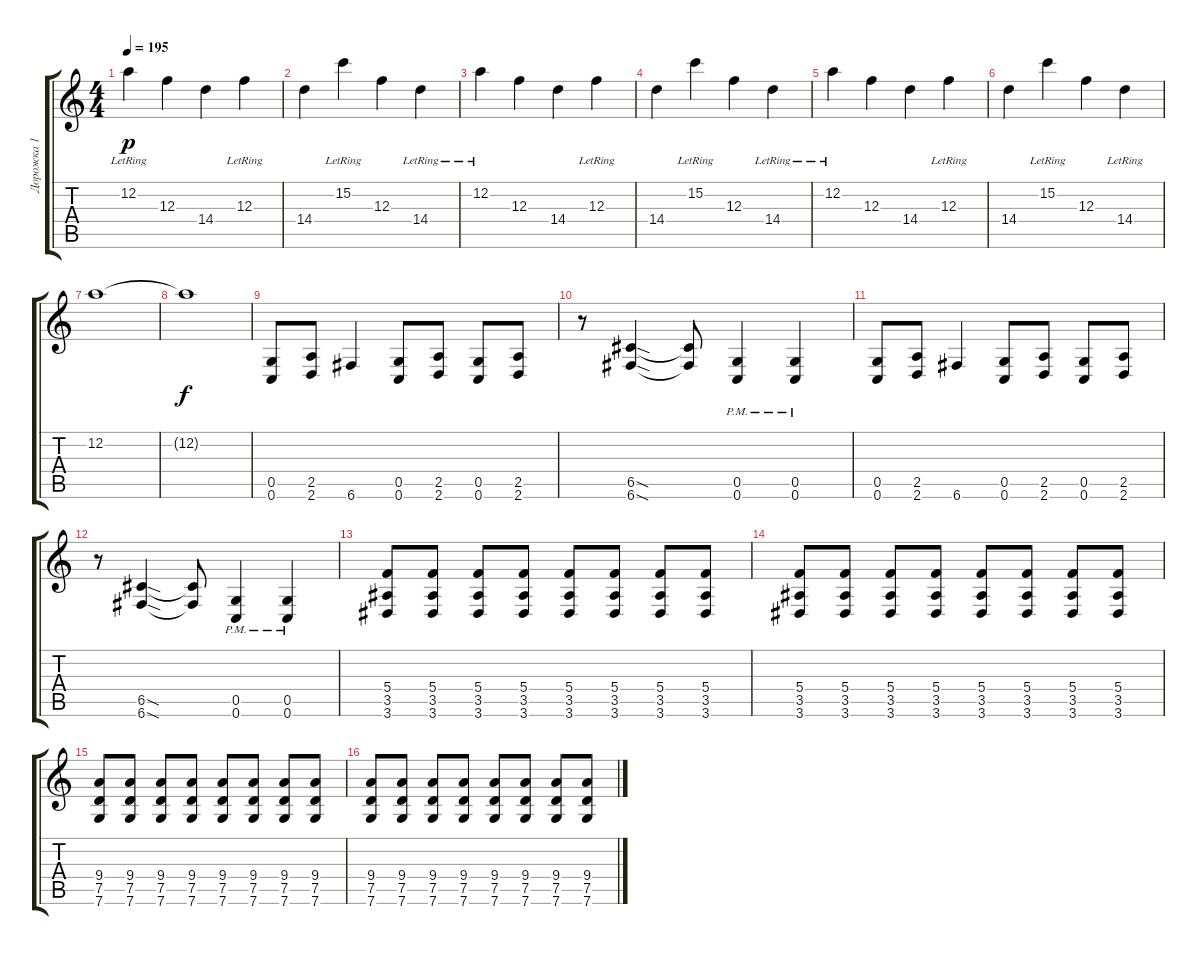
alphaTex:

\track ("Дорожка 1" "Дорожка 1") {instrument distortionguitar}
\staff {score tabs}
\tuning (D4 A3 F3 C3 G2 C2) {hide}
\ts (4 4)
\tempo 195
\clef g2
\ks c
12.2{lr}.4{dy p} 12.3.4 14.4.4 12.3{lr}.4 |
14.4.4 15.2{lr}.4 12.3.4 14.4{lr}.4 |
12.2{lr}.4 12.3.4 14.4.4 12.3{lr}.4 |
14.4.4 15.2{lr}.4 12.3.4 14.4{lr}.4 |
12.2{lr}.4 12.3.4 14.4.4 12.3{lr}.4 |
14.4.4 15.2{lr}.4 12.3.4 14.4{lr}.4 |
12.2.1 |
12.2{t}.1{dy f} |
(0.5 0.6).8 (2.5 2.6).8 6.6.4 (0.5 0.6).8 (2.5 2.6).8 (0.5 0.6).8 (2.5 2.6).8 |
r.8 (6.5{sod} 6.6{sod}).4 (6.5{t} 6.6{t}).8 (0.5{pm} 0.6{pm}).4 (0.5{pm} 0.6{pm}).4 |
(0.5 0.6).8 (2.5 2.6).8 6.6.4 (0.5 0.6).8 (2.5 2.6).8 (0.5 0.6).8 (2.5 2.6).8 |
r.8 (6.5{sod} 6.6{sod}).4 (6.5{t} 6.6{t}).8 (0.5{pm} 0.6{pm}).4 (0.5{pm} 0.6{pm}).4 |
(5.4 3.5 3.6).8 (5.4 3.5 3.6).8 (5.4 3.5 3.6).8 (5.4 3.5 3.6).8 (5.4 3.5 3.6).8 (5.4 3.5 3.6).8 (5.4 3.5 3.6).8 (5.4 3.5 3.6).8 |
(5.4 3.5 3.6).8 (5.4 3.5 3.6).8 (5.4 3.5 3.6).8 (5.4 3.5 3.6).8 (5.4 3.5 3.6).8 (5.4 3.5 3.6).8 (5.4 3.5 3.6).8 (5.4 3.5 3.6).8 |
(9.4 7.5 7.6).8 (9.4 7.5 7.6).8 (9.4 7.5 7.6).8 (9.4 7.5 7.6).8 (9.4 7.5 7.6).8 (9.4 7.5 7.6).8 (9.4 7.5 7.6).8 (9.4 7.5 7.6).8 |
(9.4 7.5 7.6).8 (9.4 7.5 7.6).8 (9.4 7.5 7.6).8 (9.4 7.5 7.6).8 (9.4 7.5 7.6).8 (9.4 7.5 7.6).8 (9.4 7.5 7.6).8 (9.4 7.5 7.6).8
